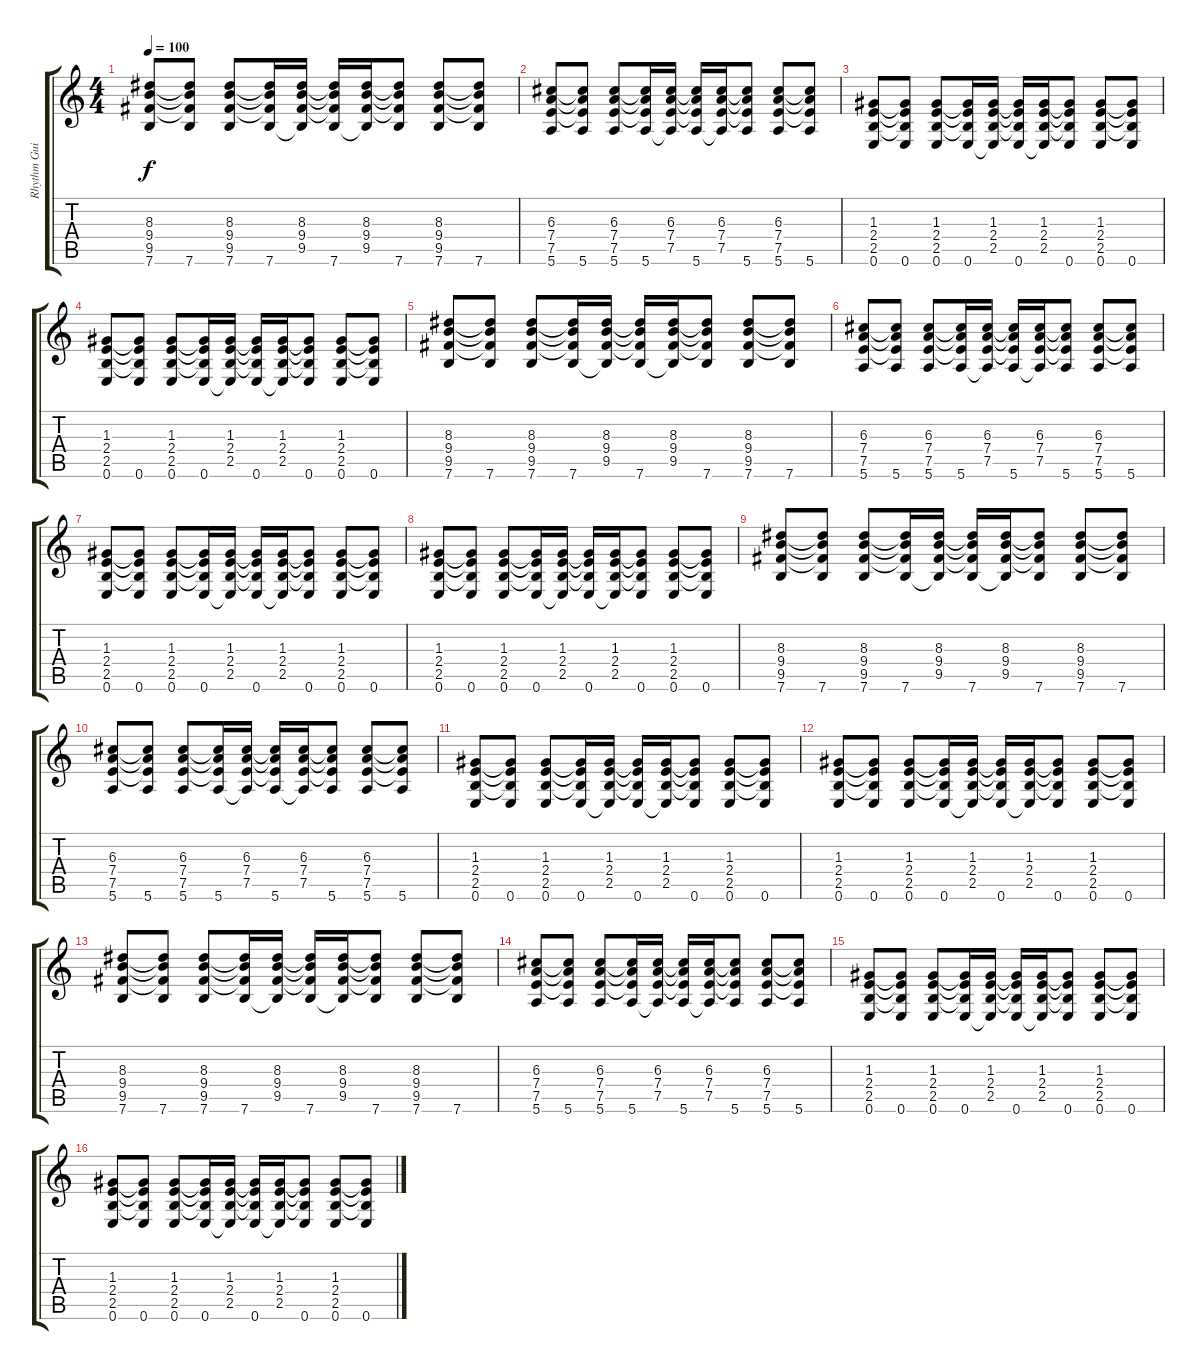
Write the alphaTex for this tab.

\track ("Rhythm Guitar" "Rhythm Gui") {instrument distortionguitar}
\staff {score tabs}
\tuning (E4 B3 G3 D3 A2 E2) {hide}
\ts (4 4)
\tempo 100
\clef g2
\ks c
(8.3 9.4 9.5 7.6).8{dy f} (8.3{t} 9.4{t} 9.5{t} 7.6).8 (8.3 9.4 9.5 7.6).8 (8.3{t} 9.4{t} 9.5{t} 7.6).16 (8.3 9.4 9.5 7.6{t}).16 (8.3{t} 9.4{t} 9.5{t} 7.6).16 (8.3 9.4 9.5 7.6{t}).16 (8.3{t} 9.4{t} 9.5{t} 7.6).8 (8.3 9.4 9.5 7.6).8 (8.3{t} 9.4{t} 9.5{t} 7.6).8 |
(6.3 7.4 7.5 5.6).8 (6.3{t} 7.4{t} 7.5{t} 5.6).8 (6.3 7.4 7.5 5.6).8 (6.3{t} 7.4{t} 7.5{t} 5.6).16 (6.3 7.4 7.5 5.6{t}).16 (6.3{t} 7.4{t} 7.5{t} 5.6).16 (6.3 7.4 7.5 5.6{t}).16 (6.3{t} 7.4{t} 7.5{t} 5.6).8 (6.3 7.4 7.5 5.6).8 (6.3{t} 7.4{t} 7.5{t} 5.6).8 |
(1.3 2.4 2.5 0.6).8 (1.3{t} 2.4{t} 2.5{t} 0.6).8 (1.3 2.4 2.5 0.6).8 (1.3{t} 2.4{t} 2.5{t} 0.6).16 (1.3 2.4 2.5 0.6{t}).16 (1.3{t} 2.4{t} 2.5{t} 0.6).16 (1.3 2.4 2.5 0.6{t}).16 (1.3{t} 2.4{t} 2.5{t} 0.6).8 (1.3 2.4 2.5 0.6).8 (1.3{t} 2.4{t} 2.5{t} 0.6).8 |
(1.3 2.4 2.5 0.6).8 (1.3{t} 2.4{t} 2.5{t} 0.6).8 (1.3 2.4 2.5 0.6).8 (1.3{t} 2.4{t} 2.5{t} 0.6).16 (1.3 2.4 2.5 0.6{t}).16 (1.3{t} 2.4{t} 2.5{t} 0.6).16 (1.3 2.4 2.5 0.6{t}).16 (1.3{t} 2.4{t} 2.5{t} 0.6).8 (1.3 2.4 2.5 0.6).8 (1.3{t} 2.4{t} 2.5{t} 0.6).8 |
(8.3 9.4 9.5 7.6).8 (8.3{t} 9.4{t} 9.5{t} 7.6).8 (8.3 9.4 9.5 7.6).8 (8.3{t} 9.4{t} 9.5{t} 7.6).16 (8.3 9.4 9.5 7.6{t}).16 (8.3{t} 9.4{t} 9.5{t} 7.6).16 (8.3 9.4 9.5 7.6{t}).16 (8.3{t} 9.4{t} 9.5{t} 7.6).8 (8.3 9.4 9.5 7.6).8 (8.3{t} 9.4{t} 9.5{t} 7.6).8 |
(6.3 7.4 7.5 5.6).8 (6.3{t} 7.4{t} 7.5{t} 5.6).8 (6.3 7.4 7.5 5.6).8 (6.3{t} 7.4{t} 7.5{t} 5.6).16 (6.3 7.4 7.5 5.6{t}).16 (6.3{t} 7.4{t} 7.5{t} 5.6).16 (6.3 7.4 7.5 5.6{t}).16 (6.3{t} 7.4{t} 7.5{t} 5.6).8 (6.3 7.4 7.5 5.6).8 (6.3{t} 7.4{t} 7.5{t} 5.6).8 |
(1.3 2.4 2.5 0.6).8 (1.3{t} 2.4{t} 2.5{t} 0.6).8 (1.3 2.4 2.5 0.6).8 (1.3{t} 2.4{t} 2.5{t} 0.6).16 (1.3 2.4 2.5 0.6{t}).16 (1.3{t} 2.4{t} 2.5{t} 0.6).16 (1.3 2.4 2.5 0.6{t}).16 (1.3{t} 2.4{t} 2.5{t} 0.6).8 (1.3 2.4 2.5 0.6).8 (1.3{t} 2.4{t} 2.5{t} 0.6).8 |
(1.3 2.4 2.5 0.6).8 (1.3{t} 2.4{t} 2.5{t} 0.6).8 (1.3 2.4 2.5 0.6).8 (1.3{t} 2.4{t} 2.5{t} 0.6).16 (1.3 2.4 2.5 0.6{t}).16 (1.3{t} 2.4{t} 2.5{t} 0.6).16 (1.3 2.4 2.5 0.6{t}).16 (1.3{t} 2.4{t} 2.5{t} 0.6).8 (1.3 2.4 2.5 0.6).8 (1.3{t} 2.4{t} 2.5{t} 0.6).8 |
(8.3 9.4 9.5 7.6).8 (8.3{t} 9.4{t} 9.5{t} 7.6).8 (8.3 9.4 9.5 7.6).8 (8.3{t} 9.4{t} 9.5{t} 7.6).16 (8.3 9.4 9.5 7.6{t}).16 (8.3{t} 9.4{t} 9.5{t} 7.6).16 (8.3 9.4 9.5 7.6{t}).16 (8.3{t} 9.4{t} 9.5{t} 7.6).8 (8.3 9.4 9.5 7.6).8 (8.3{t} 9.4{t} 9.5{t} 7.6).8 |
(6.3 7.4 7.5 5.6).8 (6.3{t} 7.4{t} 7.5{t} 5.6).8 (6.3 7.4 7.5 5.6).8 (6.3{t} 7.4{t} 7.5{t} 5.6).16 (6.3 7.4 7.5 5.6{t}).16 (6.3{t} 7.4{t} 7.5{t} 5.6).16 (6.3 7.4 7.5 5.6{t}).16 (6.3{t} 7.4{t} 7.5{t} 5.6).8 (6.3 7.4 7.5 5.6).8 (6.3{t} 7.4{t} 7.5{t} 5.6).8 |
(1.3 2.4 2.5 0.6).8 (1.3{t} 2.4{t} 2.5{t} 0.6).8 (1.3 2.4 2.5 0.6).8 (1.3{t} 2.4{t} 2.5{t} 0.6).16 (1.3 2.4 2.5 0.6{t}).16 (1.3{t} 2.4{t} 2.5{t} 0.6).16 (1.3 2.4 2.5 0.6{t}).16 (1.3{t} 2.4{t} 2.5{t} 0.6).8 (1.3 2.4 2.5 0.6).8 (1.3{t} 2.4{t} 2.5{t} 0.6).8 |
(1.3 2.4 2.5 0.6).8 (1.3{t} 2.4{t} 2.5{t} 0.6).8 (1.3 2.4 2.5 0.6).8 (1.3{t} 2.4{t} 2.5{t} 0.6).16 (1.3 2.4 2.5 0.6{t}).16 (1.3{t} 2.4{t} 2.5{t} 0.6).16 (1.3 2.4 2.5 0.6{t}).16 (1.3{t} 2.4{t} 2.5{t} 0.6).8 (1.3 2.4 2.5 0.6).8 (1.3{t} 2.4{t} 2.5{t} 0.6).8 |
(8.3 9.4 9.5 7.6).8 (8.3{t} 9.4{t} 9.5{t} 7.6).8 (8.3 9.4 9.5 7.6).8 (8.3{t} 9.4{t} 9.5{t} 7.6).16 (8.3 9.4 9.5 7.6{t}).16 (8.3{t} 9.4{t} 9.5{t} 7.6).16 (8.3 9.4 9.5 7.6{t}).16 (8.3{t} 9.4{t} 9.5{t} 7.6).8 (8.3 9.4 9.5 7.6).8 (8.3{t} 9.4{t} 9.5{t} 7.6).8 |
(6.3 7.4 7.5 5.6).8 (6.3{t} 7.4{t} 7.5{t} 5.6).8 (6.3 7.4 7.5 5.6).8 (6.3{t} 7.4{t} 7.5{t} 5.6).16 (6.3 7.4 7.5 5.6{t}).16 (6.3{t} 7.4{t} 7.5{t} 5.6).16 (6.3 7.4 7.5 5.6{t}).16 (6.3{t} 7.4{t} 7.5{t} 5.6).8 (6.3 7.4 7.5 5.6).8 (6.3{t} 7.4{t} 7.5{t} 5.6).8 |
(1.3 2.4 2.5 0.6).8 (1.3{t} 2.4{t} 2.5{t} 0.6).8 (1.3 2.4 2.5 0.6).8 (1.3{t} 2.4{t} 2.5{t} 0.6).16 (1.3 2.4 2.5 0.6{t}).16 (1.3{t} 2.4{t} 2.5{t} 0.6).16 (1.3 2.4 2.5 0.6{t}).16 (1.3{t} 2.4{t} 2.5{t} 0.6).8 (1.3 2.4 2.5 0.6).8 (1.3{t} 2.4{t} 2.5{t} 0.6).8 |
(1.3 2.4 2.5 0.6).8 (1.3{t} 2.4{t} 2.5{t} 0.6).8 (1.3 2.4 2.5 0.6).8 (1.3{t} 2.4{t} 2.5{t} 0.6).16 (1.3 2.4 2.5 0.6{t}).16 (1.3{t} 2.4{t} 2.5{t} 0.6).16 (1.3 2.4 2.5 0.6{t}).16 (1.3{t} 2.4{t} 2.5{t} 0.6).8 (1.3 2.4 2.5 0.6).8 (1.3{t} 2.4{t} 2.5{t} 0.6).8
